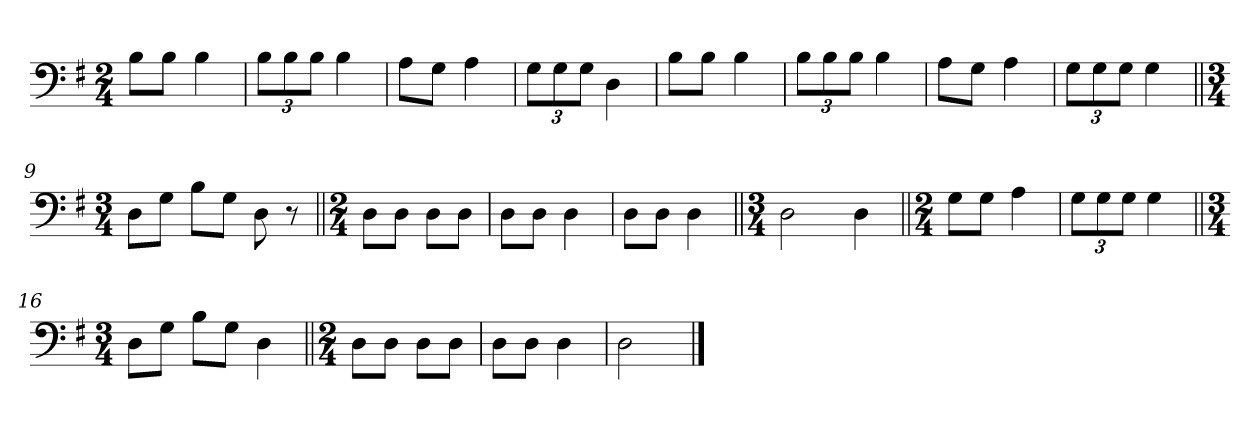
**kern
*part1
*staff1
*clefF4
*k[f#]
*M2/4
=1
8B\L
8B\J
4B\
=2
12B\L
12B\
12B\J
4B\
=3
8A\L
8G\J
4A\
=4
12G\L
12G\
12G\J
4D\
=5
8B\L
8B\J
4B\
=6
12B\L
12B\
12B\J
4B\
=7
8A\L
8G\J
4A\
=8
12G\L
12G\
12G\J
4G\
=9||
*M3/4
8D\L
8G\J
8B\L
8G\J
8D\
8r
=10||
*M2/4
8D\L
8D\J
8D\L
8D\J
=11
8D\L
8D\J
4D\
=12
8D\L
8D\J
4D\
=13||
*M3/4
2D\
4D\
=14||
*M2/4
8G\L
8G\J
4A\
=15
12G\L
12G\
12G\J
4G\
=16||
*M3/4
8D\L
8G\J
8B\L
8G\J
4D\
=17||
*M2/4
8D\L
8D\J
8D\L
8D\J
=18
8D\L
8D\J
4D\
=19
2D\
==
*-
